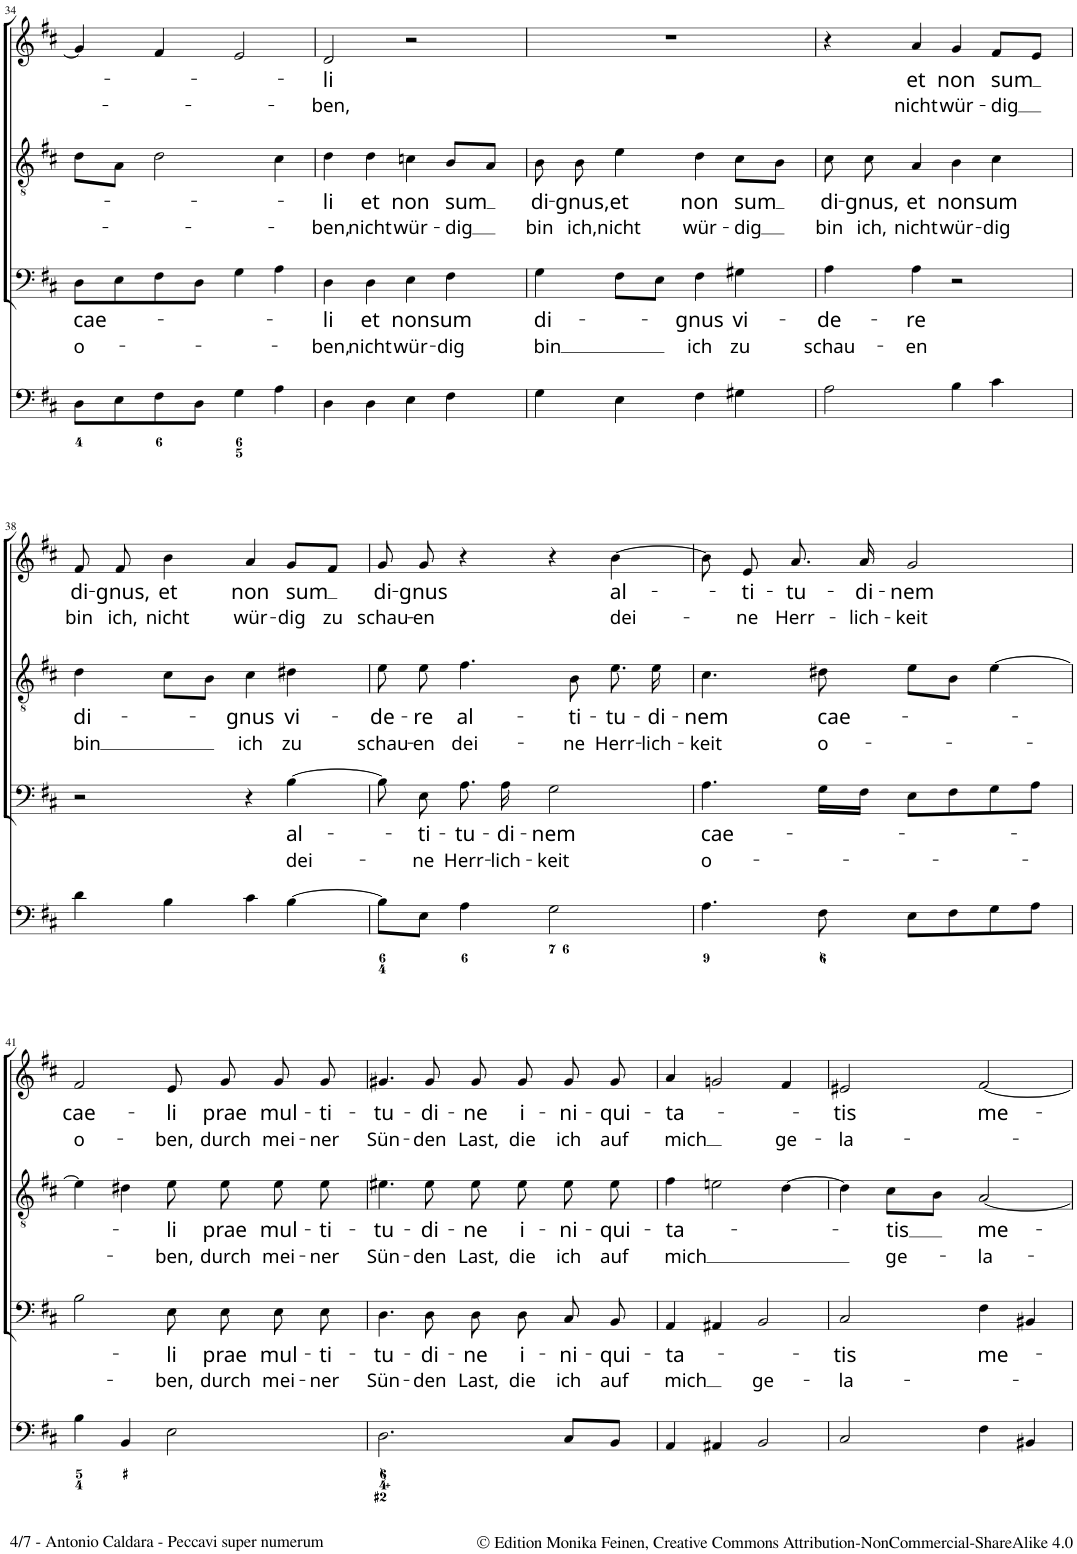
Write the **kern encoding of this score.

**kern	**kern	**text	**text	**kern	**text	**text	**kern	**text	**text
*part4	*part3	*part3	*part3	*part2	*part2	*part2	*part1	*part1	*part1
*staff4	*staff3	*staff3	*staff3	*staff2	*staff2	*staff2	*staff1	*staff1	*staff1
*I"ORGANO. ad libitum.	*I"BASSO.	*	*	*I"TENORE.	*	*	*I"ALTO.	*	*
!!LO:PB:g=z
*clefF4	*clefF4	*	*	*clefGv2	*	*	*clefG2	*	*
*k[f#c#]	*k[f#c#]	*	*	*k[f#c#]	*	*	*k[f#c#]	*	*
*M4/4	*M4/4	*	*	*M4/4	*	*	*M4/4	*	*
*met(c)	*met(c)	*	*	*met(c)	*	*	*met(c)	*	*
=34	=34	=34	=34	=34	=34	=34	=34	=34	=34
!	!	!LO:LY:b	!LO:LY:b	!	!	!	!	!	!
8D\L	8D\L	cae-	o-	8d\L	.	.	4g/]	.	.
8E\	8E\	.	.	8A\J	.	.	.	.	.
8F#\	8F#\	.	.	2d\	.	.	4f#/	.	.
8D\J	8D\J	.	.	.	.	.	.	.	.
4G\	4G\	.	.	.	.	.	2e/	.	.
4A\	4A\	.	.	4c#\	.	.	.	.	.
=35	=35	=35	=35	=35	=35	=35	=35	=35	=35
!	!	!LO:LY:b	!LO:LY:b	!	!LO:LY:b	!LO:LY:b	!	!LO:LY:b	!LO:LY:b
4D\	4D\	li	ben,	4d\	li	ben,	2d/	li	ben,
!	!	!LO:LY:b	!LO:LY:b	!	!LO:LY:b	!LO:LY:b	!	!	!
4D\	4D\	et	nicht	4d\	et	nicht	.	.	.
!	!	!LO:LY:b	!LO:LY:b	!	!LO:LY:b	!LO:LY:b	!	!	!
4E\	4E\	non	wür-	4cn\	non	wür-	2r	.	.
!	!	!LO:LY:b	!LO:LY:b	!	!LO:LY:b	!LO:LY:b	!	!	!
4F#\	4F#\	sum	-dig	8B/L	sum	-dig	.	.	.
.	.	.	.	8A/J	.	.	.	.	.
=36	=36	=36	=36	=36	=36	=36	=36	=36	=36
!	!	!LO:LY:b	!LO:LY:b	!	!LO:LY:b	!LO:LY:b	!	!	!
4G\	4G\	di-	bin	8B\	di-	bin	1r	.	.
!	!	!	!	!	!LO:LY:b	!LO:LY:b	!	!	!
.	.	.	.	8B\	-gnus,	ich,	.	.	.
!	!	!	!	!	!LO:LY:b	!LO:LY:b	!	!	!
4E\	8F#\L	.	.	4e\	et	nicht	.	.	.
.	8E\J	.	.	.	.	.	.	.	.
!	!	!LO:LY:b	!LO:LY:b	!	!LO:LY:b	!LO:LY:b	!	!	!
4F#\	4F#\	gnus	ich	4d\	non	wür-	.	.	.
!	!	!LO:LY:b	!LO:LY:b	!	!LO:LY:b	!LO:LY:b	!	!	!
4G#X\	4G#X\	vi-	zu	8c#\L	sum	-dig	.	.	.
.	.	.	.	8B\J	.	.	.	.	.
=37	=37	=37	=37	=37	=37	=37	=37	=37	=37
!	!	!LO:LY:b	!LO:LY:b	!	!LO:LY:b	!LO:LY:b	!	!	!
2A\	4A\	-de-	schau-	8c#\	di-	bin	4r	.	.
!	!	!	!	!	!LO:LY:b	!LO:LY:b	!	!	!
.	.	.	.	8c#\	-gnus,	ich,	.	.	.
!	!	!LO:LY:b	!LO:LY:b	!	!LO:LY:b	!LO:LY:b	!	!LO:LY:b	!LO:LY:b
.	4A\	-re	-en	4A/	et	nicht	4a/	et	nicht
!	!	!	!	!	!LO:LY:b	!LO:LY:b	!	!LO:LY:b	!LO:LY:b
4B\	2r	.	.	4B\	non	-wür-	4g/	non	wür-
!	!	!	!	!	!LO:LY:b	!LO:LY:b	!	!LO:LY:b	!LO:LY:b
4c#\	.	.	.	4c#\	sum	-dig	8f#/L	sum	-dig
.	.	.	.	.	.	.	8e/J	.	.
!!LO:LB:g=z
=38	=38	=38	=38	=38	=38	=38	=38	=38	=38
!	!	!	!	!	!LO:LY:b	!LO:LY:b	!	!LO:LY:b	!LO:LY:b
4d\	2r	.	.	4d\	di-	bin	8f#/	di-	bin
!	!	!	!	!	!	!	!	!LO:LY:b	!LO:LY:b
.	.	.	.	.	.	.	8f#/	-gnus,	ich,
!	!	!	!	!	!	!	!	!LO:LY:b	!LO:LY:b
4B\	.	.	.	8c#\L	.	.	4b\	et	nicht
.	.	.	.	8B\J	.	.	.	.	.
!	!	!	!	!	!LO:LY:b	!LO:LY:b	!	!LO:LY:b	!LO:LY:b
4c#\	4r	.	.	4c#\	-gnus	ich	4a/	non	-wür-
!	!	!LO:LY:b	!LO:LY:b	!	!LO:LY:b	!LO:LY:b	!	!LO:LY:b	!LO:LY:b
[4B\	[4B\	al-	dei-	4d#X\	vi-	zu	8g/L	sum	-dig
!	!	!	!	!	!	!	!	!	!LO:LY:b
.	.	.	.	.	.	.	8f#/J	.	zu
=39	=39	=39	=39	=39	=39	=39	=39	=39	=39
!	!	!	!	!	!LO:LY:b	!LO:LY:b	!	!LO:LY:b	!LO:LY:b
8B\L]	8B\]	.	.	8e\	-de-	schau-	8g/	-di-	schau-
!	!	!LO:LY:b	!LO:LY:b	!	!LO:LY:b	!LO:LY:b	!	!LO:LY:b	!LO:LY:b
8E\J	8E\	ti-	-ne	8e\	-re	-en	8g/	-gnus	-en
!	!	!LO:LY:b	!LO:LY:b	!	!LO:LY:b	!LO:LY:b	!	!	!
4A\	8.A\	-tu-	Herr-	4.f#\	al-	dei-	4r	.	.
!	!	!LO:LY:b	!LO:LY:b	!	!	!	!	!	!
.	16A\	-di-	-lich-	.	.	.	.	.	.
!	!	!LO:LY:b	!LO:LY:b	!	!	!	!	!	!
2G\	2G\	-nem	-keit	.	.	.	4r	.	.
!	!	!	!	!	!LO:LY:b	!LO:LY:b	!	!	!
.	.	.	.	8B\	-ti-	-ne	.	.	.
!	!	!	!	!	!LO:LY:b	!LO:LY:b	!	!LO:LY:b	!LO:LY:b
.	.	.	.	8.e\	-tu-	Herr-	[4b\	al-	dei-
!	!	!	!	!	!LO:LY:b	!LO:LY:b	!	!	!
.	.	.	.	16e\	-di-	-lich-	.	.	.
=40	=40	=40	=40	=40	=40	=40	=40	=40	=40
!	!	!LO:LY:b	!LO:LY:b	!	!LO:LY:b	!LO:LY:b	!	!	!
4.A\	4.A\	cae-	o-	4.c#\	-nem	-keit	8b\]	.	.
!	!	!	!	!	!	!	!	!LO:LY:b	!LO:LY:b
.	.	.	.	.	.	.	8e/	-ti-	-ne
!	!	!	!	!	!	!	!	!LO:LY:b	!LO:LY:b
.	.	.	.	.	.	.	8.a/	-tu-	Herr-
!	!	!	!	!	!LO:LY:b	!LO:LY:b	!	!	!
8F#\	16G\LL	.	.	8d#X\	cae-	o-	.	.	.
!	!	!	!	!	!	!	!	!LO:LY:b	!LO:LY:b
.	16F#\JJ	.	.	.	.	.	16a/	-di-	-lich-
!	!	!	!	!	!	!	!	!LO:LY:b	!LO:LY:b
8E\L	8E\L	.	.	8e\L	.	.	2g/	-nem	-keit
8F#\	8F#\	.	.	8B\J	.	.	.	.	.
8G\	8G\	.	.	[4e\	.	.	.	.	.
8A\J	8A\J	.	.	.	.	.	.	.	.
!!LO:LB:g=z
=41	=41	=41	=41	=41	=41	=41	=41	=41	=41
!	!	!	!	!	!	!	!	!LO:LY:b	!LO:LY:b
4B\	2B\	.	.	4e\]	.	.	2f#/	cae-	o-
4BB/	.	.	.	4d#X\	.	.	.	.	.
!	!	!LO:LY:b	!LO:LY:b	!	!LO:LY:b	!LO:LY:b	!	!LO:LY:b	!LO:LY:b
2E\	8E\	-li	-ben,	8e\	-li	-ben,	8e/	-li	-ben,
!	!	!LO:LY:b	!LO:LY:b	!	!LO:LY:b	!LO:LY:b	!	!LO:LY:b	!LO:LY:b
.	8E\	prae	durch	8e\	prae	durch	8g/	prae	durch
!	!	!LO:LY:b	!LO:LY:b	!	!LO:LY:b	!LO:LY:b	!	!LO:LY:b	!LO:LY:b
.	8E\	mul-	mei-	8e\	mul-	mei-	8g/	mul-	mei-
!	!	!LO:LY:b	!LO:LY:b	!	!LO:LY:b	!LO:LY:b	!	!LO:LY:b	!LO:LY:b
.	8E\	-ti-	-ner	8e\	-ti-	-ner	8g/	-ti-	-ner
=42	=42	=42	=42	=42	=42	=42	=42	=42	=42
!	!	!LO:LY:b	!LO:LY:b	!	!LO:LY:b	!LO:LY:b	!	!LO:LY:b	!LO:LY:b
2.D\	4.D\	-tu-	Sün-	4.e#X\	-tu-	Sün-	4.g#X/	-tu-	Sün-
!	!	!LO:LY:b	!LO:LY:b	!	!LO:LY:b	!LO:LY:b	!	!LO:LY:b	!LO:LY:b
.	8D\	-di-	-den	8e#\	-di-	-den	8g#/	-di-	-den
!	!	!LO:LY:b	!LO:LY:b	!	!LO:LY:b	!LO:LY:b	!	!LO:LY:b	!LO:LY:b
.	8D\	-ne	Last,	8e#\	-ne	Last,	8g#/	-ne	Last,
!	!	!LO:LY:b	!LO:LY:b	!	!LO:LY:b	!LO:LY:b	!	!LO:LY:b	!LO:LY:b
.	8D\	i-	die	8e#\	i-	die	8g#/	i-	die
!	!	!LO:LY:b	!LO:LY:b	!	!LO:LY:b	!LO:LY:b	!	!LO:LY:b	!LO:LY:b
8C#/L	8C#/	-ni-	ich	8e#\	-ni-	ich	8g#/	-ni-	ich
!	!	!LO:LY:b	!LO:LY:b	!	!LO:LY:b	!LO:LY:b	!	!LO:LY:b	!LO:LY:b
8BB/J	8BB/	-qui-	auf	8e#\	-qui-	auf	8g#/	-qui-	auf
=43	=43	=43	=43	=43	=43	=43	=43	=43	=43
!	!	!LO:LY:b	!LO:LY:b	!	!LO:LY:b	!LO:LY:b	!	!LO:LY:b	!LO:LY:b
4AA/	4AA/	-ta-	mich	4f#\	-ta-	mich	4a/	-ta-	mich
4AA#X/	4AA#X/	.	.	2en\	.	.	2gn/	.	.
!	!	!	!LO:LY:b	!	!	!	!	!	!
2BB/	2BB/	.	ge-	.	.	.	.	.	.
!	!	!	!	!	!	!	!	!	!LO:LY:b
.	.	.	.	[4d\	.	.	4f#/	.	ge-
=44	=44	=44	=44	=44	=44	=44	=44	=44	=44
!	!	!LO:LY:b	!LO:LY:b	!	!	!	!	!LO:LY:b	!LO:LY:b
2C#/	2C#/	-tis	-la-	4d\]	.	.	2e#X/	-tis	-la-
!	!	!	!	!	!LO:LY:b	!LO:LY:b	!	!	!
.	.	.	.	8c#\L	-tis	ge-	.	.	.
.	.	.	.	8B\J	.	.	.	.	.
!	!	!LO:LY:b	!	!	!LO:LY:b	!LO:LY:b	!	!LO:LY:b	!
4F#\	4F#\	me-	.	[2A/	me-	-la-	[2f#/	me-	.
4BB#X/	4BB#X/	.	.	.	.	.	.	.	.
=	=	=	=	=	=	=	=	=	=
*-	*-	*-	*-	*-	*-	*-	*-	*-	*-
